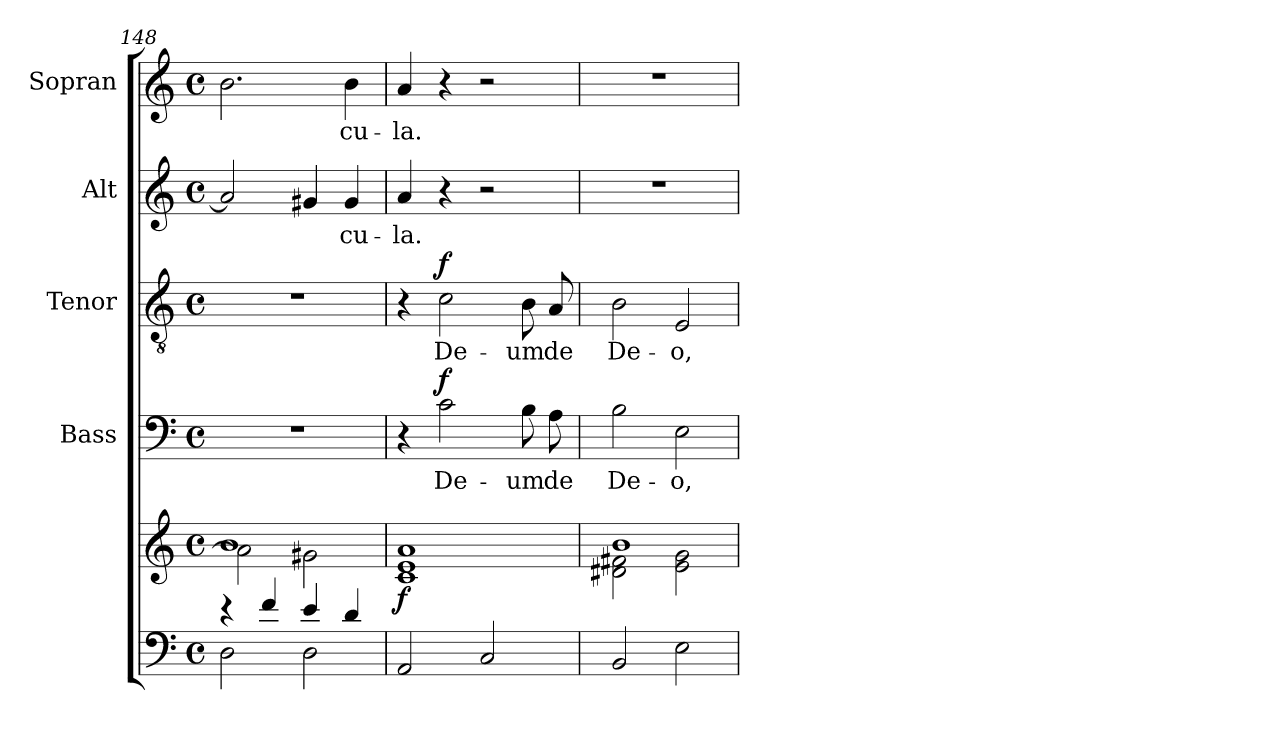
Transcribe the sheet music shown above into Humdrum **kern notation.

**kern	**kern	**dynam	**kern	**text	**dynam	**kern	**text	**dynam	**kern	**text	**kern	**text
*part5	*part5	*part5	*part4	*part4	*part4	*part3	*part3	*part3	*part2	*part2	*part1	*part1
*staff6	*staff5	*staff5/6	*staff4	*staff4	*staff4	*staff3	*staff3	*staff3	*staff2	*staff2	*staff1	*staff1
*	*	*	*I"Bass	*	*	*I"Tenor	*	*	*I"Alt	*	*I"Sopran	*
*	*	*	*I'B.	*	*	*I'T.	*	*	*I'A.	*	*I'S.	*
*clefF4	*clefG2	*	*clefF4	*	*	*clefGv2	*	*	*clefG2	*	*clefG2	*
*k[]	*k[]	*	*k[]	*	*	*k[]	*	*	*k[]	*	*k[]	*
*C:	*C:	*	*C:	*	*	*C:	*	*	*C:	*	*C:	*
*M4/4	*M4/4	*	*M4/4	*	*	*M4/4	*	*	*M4/4	*	*M4/4	*
*met(c)	*met(c)	*	*met(c)	*	*	*met(c)	*	*	*met(c)	*	*met(c)	*
=148	=148	=148	=148	=148	=148	=148	=148	=148	=148	=148	=148	=148
*^	*^	*	*	*	*	*	*	*	*	*	*	*
4re	2D\	1b	2a\]	.	1r	.	.	1r	.	.	2a/]	.	2.b\	.
4f/	.	.	.	.	.	.	.	.	.	.	.	.	.	.
4e/	2D\	.	2g#X\	.	.	.	.	.	.	.	4g#X/	.	.	.
!	!	!	!	!	!	!	!	!	!	!	!	!LO:LY:b	!	!LO:LY:b
4d/	.	.	.	.	.	.	.	.	.	.	4g#/	-cu-	4b\	-cu-
*v	*v	*	*	*	*	*	*	*	*	*	*	*	*	*
=149	=149	=149	=149	=149	=149	=149	=149	=149	=149	=149	=149	=149	=149
!	!	!	!LO:DY:b	!	!	!	!	!	!	!	!LO:LY:b	!	!LO:LY:b
2AA/	1a	1c 1e	f	4r	.	.	4r	.	.	4a/	-la.	4a/	-la.
!	!	!	!	!	!LO:LY:b	!LO:DY:a	!	!LO:LY:b	!LO:DY:a	!	!	!	!
.	.	.	.	2c\	De-	f	2c\	De-	f	4r	.	4r	.
2C/	.	.	.	.	.	.	.	.	.	2r	.	2r	.
!	!	!	!	!	!LO:LY:b	!	!	!LO:LY:b	!	!	!	!	!
.	.	.	.	8B\	-um	.	8B\	-um	.	.	.	.	.
!	!	!	!	!	!LO:LY:b	!	!	!LO:LY:b	!	!	!	!	!
.	.	.	.	8A\	de	.	8A/	de	.	.	.	.	.
=150	=150	=150	=150	=150	=150	=150	=150	=150	=150	=150	=150	=150	=150
!	!	!	!	!	!LO:LY:b	!	!	!LO:LY:b	!	!	!	!	!
2BB/	1b	2d#X\ 2f#X\	.	2B\	De-	.	2B\	De-	.	1r	.	1r	.
!	!	!	!	!	!LO:LY:b	!	!	!LO:LY:b	!	!	!	!	!
2E\	.	2e\ 2g\	.	2E\	-o,	.	2E/	-o,	.	.	.	.	.
*	*v	*v	*	*	*	*	*	*	*	*	*	*	*
=	=	=	=	=	=	=	=	=	=	=	=	=
*-	*-	*-	*-	*-	*-	*-	*-	*-	*-	*-	*-	*-
